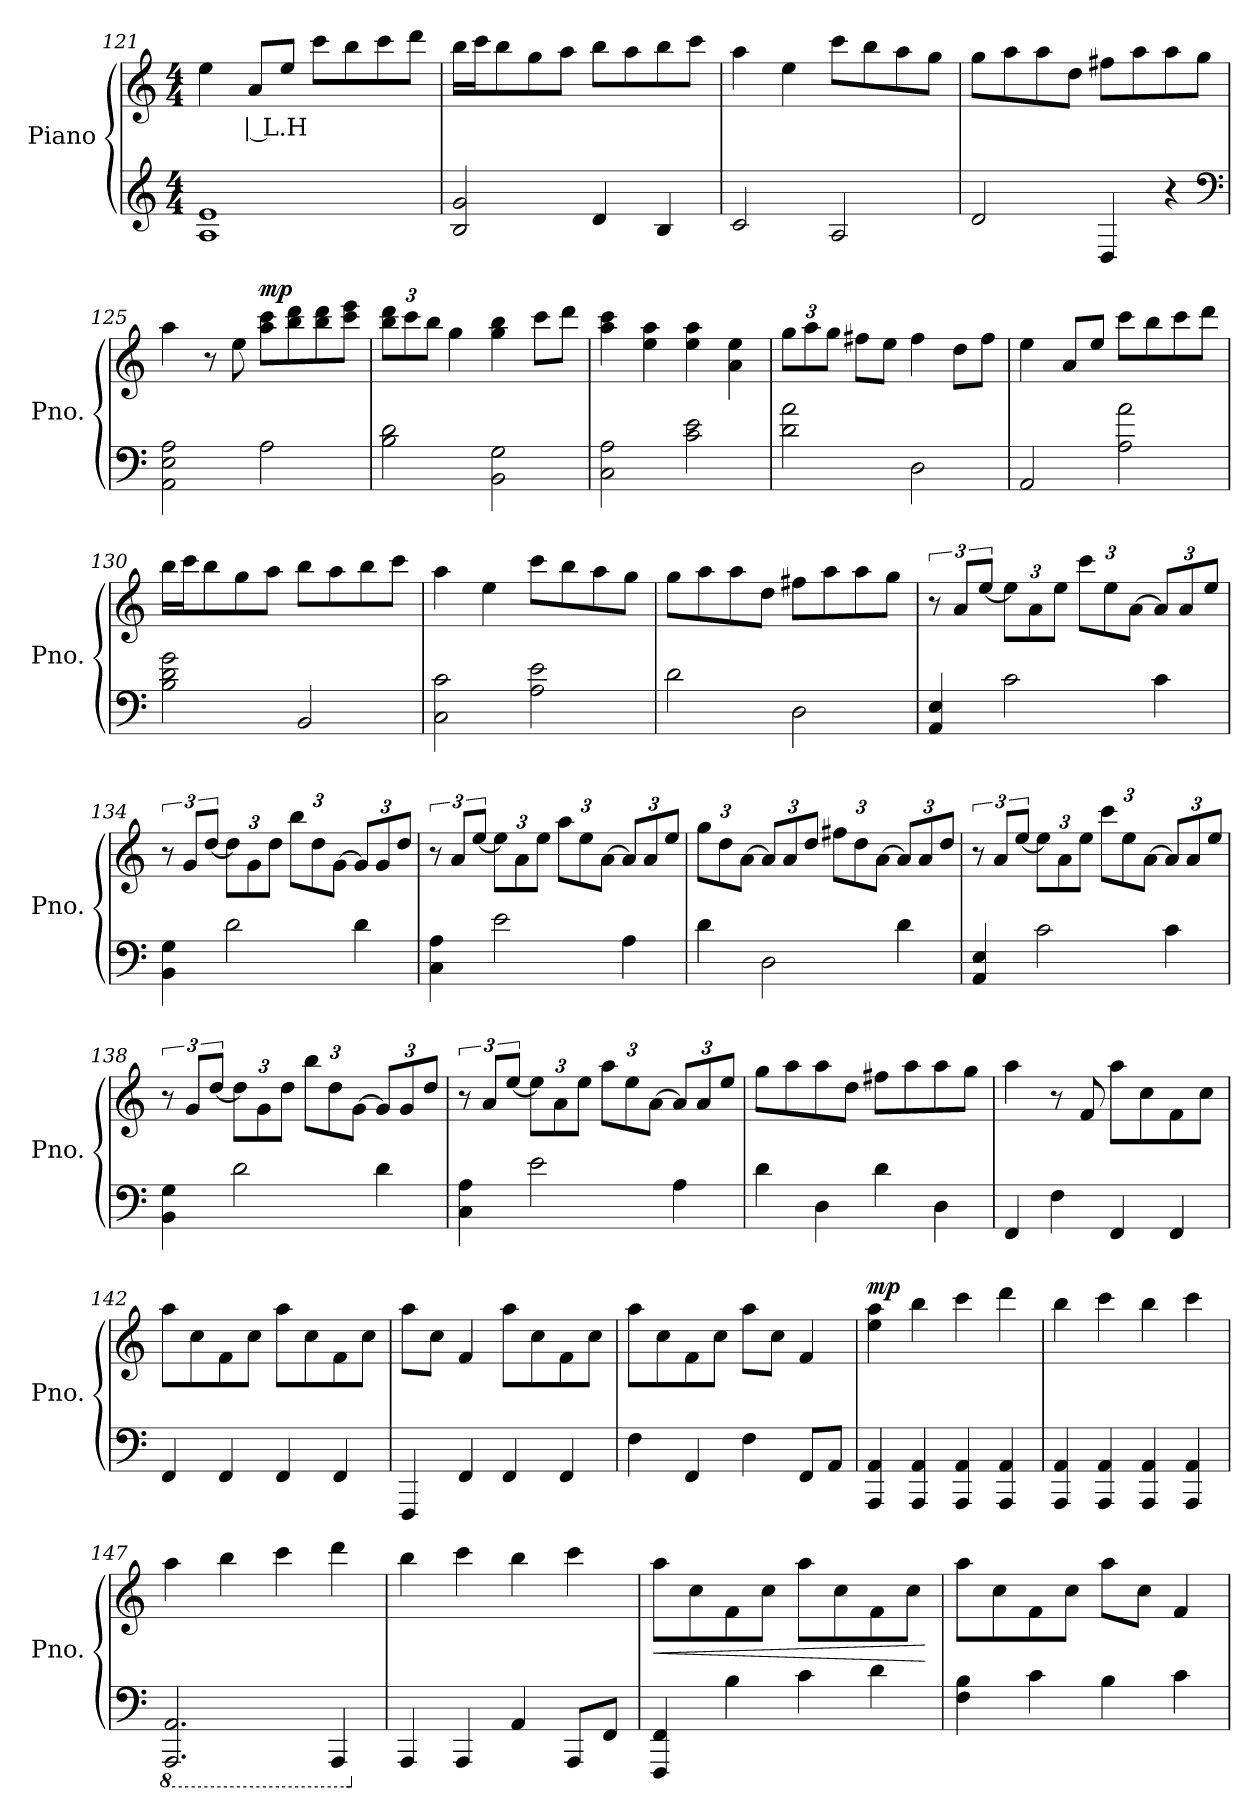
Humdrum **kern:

**kern	**kern	**text	**dynam
*part1	*part1	*part1	*part1
*staff2	*staff1	*staff1	*staff1/2
*I"Piano	*	*	*
*I'Pno.	*	*	*
*clefG2	*clefG2	*	*
*k[]	*k[]	*	*
*C:	*C:	*	*
*M4/4	*M4/4	*	*
=121	=121	=121	=121
1A 1e	4ee\	.	.
.	8a/L	| L.H	.
.	8ee/J	.	.
.	8ccc\L	.	.
.	8bb\	.	.
.	8ccc\	.	.
.	8ddd\J	.	.
=122	=122	=122	=122
2B/ 2g/	16bb\LL	.	.
.	16ccc\J	.	.
.	8bb\	.	.
.	8gg\	.	.
.	8aa\J	.	.
4d/	8bb\L	.	.
.	8aa\	.	.
4B/	8bb\	.	.
.	8ccc\J	.	.
=123	=123	=123	=123
2c/	4aa\	.	.
.	4ee\	.	.
2A/	8ccc\L	.	.
.	8bb\	.	.
.	8aa\	.	.
.	8gg\J	.	.
!!LO:LB:g=z
=124	=124	=124	=124
2d/	8gg\L	.	.
.	8aa\	.	.
.	8aa\	.	.
.	8dd\J	.	.
4D/	8ff#X\L	.	.
.	8aa\	.	.
4r	8aa\	.	.
.	8gg\J	.	.
*clefF4	*	*	*
=125	=125	=125	=125
2AA\ 2E\ 2A\	4aa\	.	.
.	8r	.	.
.	8ee\	.	.
!	!	!	!LO:DY:b
2A\	8aa\ 8ccc\L	.	mp
.	8bb\ 8ddd\	.	.
.	8bb\ 8ddd\	.	.
.	8ccc\ 8eee\J	.	.
=126	=126	=126	=126
*	*Xbrackettup	*	*
2B\ 2d\	12bb\ 12ddd\L	.	.
.	12ccc\	.	.
.	12bb\J	.	.
.	4gg\	.	.
2BB\ 2G\	4gg\ 4bb\	.	.
.	8ccc\L	.	.
.	8ddd\J	.	.
=127	=127	=127	=127
2C\ 2A\	4aa\ 4ccc\	.	.
.	4ee\ 4aa\	.	.
2c\ 2e\	4ee\ 4aa\	.	.
.	4a\ 4ee\	.	.
=128	=128	=128	=128
2d\ 2a\	12gg\L	.	.
.	12aa\	.	.
.	12gg\J	.	.
.	8ff#X\L	.	.
.	8ee\J	.	.
2D\	4ff#\	.	.
.	8dd\L	.	.
.	8ff#\J	.	.
!!LO:PB:g=z
=129	=129	=129	=129
2AA/	4ee\	.	.
.	8a/L	.	.
.	8ee/J	.	.
2A\ 2a\	8ccc\L	.	.
.	8bb\	.	.
.	8ccc\	.	.
.	8ddd\J	.	.
=130	=130	=130	=130
2B\ 2d\ 2g\	16bb\LL	.	.
.	16ccc\J	.	.
.	8bb\	.	.
.	8gg\	.	.
.	8aa\J	.	.
2BB/	8bb\L	.	.
.	8aa\	.	.
.	8bb\	.	.
.	8ccc\J	.	.
=131	=131	=131	=131
2C\ 2c\	4aa\	.	.
.	4ee\	.	.
2A\ 2e\	8ccc\L	.	.
.	8bb\	.	.
.	8aa\	.	.
.	8gg\J	.	.
=132	=132	=132	=132
2d\	8gg\L	.	.
.	8aa\	.	.
.	8aa\	.	.
.	8dd\J	.	.
2D\	8ff#X\L	.	.
.	8aa\	.	.
.	8aa\	.	.
.	8gg\J	.	.
!!LO:LB:g=z
=133	=133	=133	=133
*	*brackettup	*	*
4AA/ 4E/	12r	.	.
.	12a/L	.	.
.	[12ee/J	.	.
*	*Xbrackettup	*	*
2c\	12ee\L]	.	.
.	12a\	.	.
.	12ee\J	.	.
.	12ccc\L	.	.
.	12ee\	.	.
.	[12a\J	.	.
4c\	12a/L]	.	.
.	12a/	.	.
.	12ee/J	.	.
=134	=134	=134	=134
*	*brackettup	*	*
4BB\ 4G\	12r	.	.
.	12g/L	.	.
.	[12dd/J	.	.
*	*Xbrackettup	*	*
2d\	12dd\L]	.	.
.	12g\	.	.
.	12dd\J	.	.
.	12bb\L	.	.
.	12dd\	.	.
.	[12g\J	.	.
4d\	12g/L]	.	.
.	12g/	.	.
.	12dd/J	.	.
=135	=135	=135	=135
*	*brackettup	*	*
4C\ 4A\	12r	.	.
.	12a/L	.	.
.	[12ee/J	.	.
*	*Xbrackettup	*	*
2e\	12ee\L]	.	.
.	12a\	.	.
.	12ee\J	.	.
.	12aa\L	.	.
.	12ee\	.	.
.	[12a\J	.	.
4A\	12a/L]	.	.
.	12a/	.	.
.	12ee/J	.	.
!!LO:LB:g=z
=136	=136	=136	=136
4d\	12gg\L	.	.
.	12dd\	.	.
.	[12a\J	.	.
2D\	12a/L]	.	.
.	12a/	.	.
.	12dd/J	.	.
.	12ff#X\L	.	.
.	12dd\	.	.
.	[12a\J	.	.
4d\	12a/L]	.	.
.	12a/	.	.
.	12dd/J	.	.
=137	=137	=137	=137
*	*brackettup	*	*
4AA/ 4E/	12r	.	.
.	12a/L	.	.
.	[12ee/J	.	.
*	*Xbrackettup	*	*
2c\	12ee\L]	.	.
.	12a\	.	.
.	12ee\J	.	.
.	12ccc\L	.	.
.	12ee\	.	.
.	[12a\J	.	.
4c\	12a/L]	.	.
.	12a/	.	.
.	12ee/J	.	.
=138	=138	=138	=138
*	*brackettup	*	*
4BB\ 4G\	12r	.	.
.	12g/L	.	.
.	[12dd/J	.	.
*	*Xbrackettup	*	*
2d\	12dd\L]	.	.
.	12g\	.	.
.	12dd\J	.	.
.	12bb\L	.	.
.	12dd\	.	.
.	[12g\J	.	.
4d\	12g/L]	.	.
.	12g/	.	.
.	12dd/J	.	.
!!LO:LB:g=z
=139	=139	=139	=139
*	*brackettup	*	*
4C\ 4A\	12r	.	.
.	12a/L	.	.
.	[12ee/J	.	.
*	*Xbrackettup	*	*
2e\	12ee\L]	.	.
.	12a\	.	.
.	12ee\J	.	.
.	12aa\L	.	.
.	12ee\	.	.
.	[12a\J	.	.
4A\	12a/L]	.	.
.	12a/	.	.
.	12ee/J	.	.
=140	=140	=140	=140
4d\	8gg\L	.	.
.	8aa\	.	.
4D\	8aa\	.	.
.	8dd\J	.	.
4d\	8ff#X\L	.	.
.	8aa\	.	.
4D\	8aa\	.	.
.	8gg\J	.	.
=141	=141	=141	=141
4FF/	4aa\	.	.
4F\	8r	.	.
.	8f/	.	.
4FF/	8aa\L	.	.
.	8cc\	.	.
4FF/	8f\	.	.
.	8cc\J	.	.
=142	=142	=142	=142
4FF/	8aa\L	.	.
.	8cc\	.	.
4FF/	8f\	.	.
.	8cc\J	.	.
4FF/	8aa\L	.	.
.	8cc\	.	.
4FF/	8f\	.	.
.	8cc\J	.	.
!!LO:LB:g=z
=143	=143	=143	=143
4FFF/	8aa\L	.	.
.	8cc\J	.	.
4FF/	4f/	.	.
4FF/	8aa\L	.	.
.	8cc\	.	.
4FF/	8f\	.	.
.	8cc\J	.	.
=144	=144	=144	=144
4F\	8aa\L	.	.
.	8cc\	.	.
4FF/	8f\	.	.
.	8cc\J	.	.
4F\	8aa\L	.	.
.	8cc\J	.	.
8FF/L	4f/	.	.
8AA/J	.	.	.
=145	=145	=145	=145
!	!	!	!LO:DY:b
4AAA/ 4AA/	4ee\ 4aa\	.	mp
4AAA/ 4AA/	4bb\	.	.
4AAA/ 4AA/	4ccc\	.	.
4AAA/ 4AA/	4ddd\	.	.
=146	=146	=146	=146
4AAA/ 4AA/	4bb\	.	.
4AAA/ 4AA/	4ccc\	.	.
4AAA/ 4AA/	4bb\	.	.
4AAA/ 4AA/	4ccc\	.	.
=147	=147	=147	=147
*8ba	*	*	*
2.AAAA/ 2.AAA/	4aa\	.	.
.	4bb\	.	.
.	4ccc\	.	.
4AAAA/	4ddd\	.	.
=148	=148	=148	=148
*X8ba	*	*	*
4AAA/	4bb\	.	.
4AAA/	4ccc\	.	.
4AA/	4bb\	.	.
8AAA/L	4ccc\	.	.
8FF/J	.	.	.
!!LO:PB:g=z
=149	=149	=149	=149
!	!	!	!LO:HP:b
4FFF/ 4FF/	8aa\L	.	<
.	8cc\	.	.
4B\	8f\	.	.
.	8cc\J	.	.
4c\	8aa\L	.	.
.	8cc\	.	.
4d\	8f\	.	.
.	8cc\J	.	.
.	.	.	[
=150	=150	=150	=150
4F\ 4B\	8aa\L	.	.
.	8cc\	.	.
4c\	8f\	.	.
.	8cc\J	.	.
4B\	8aa\L	.	.
.	8cc\J	.	.
4c\	4f/	.	.
=	=	=	=
*-	*-	*-	*-
